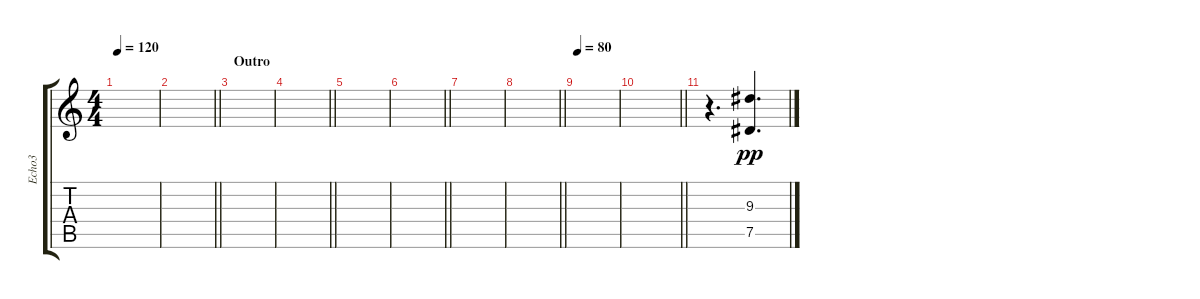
\track ("Echo3" "Echo3") {instrument acousticguitarsteel}
\staff {score tabs}
\tuning (Eb4 Bb3 Gb3 Db3 Ab2 Db2) {hide}
\ts (4 4)
\tempo 120
\clef g2
\ks c
|
\barLineRight lightlight
|
\section ("" "Outro")
|
\barLineRight lightlight
|
|
\barLineRight lightlight
|
|
\barLineRight lightlight
|
\tempo 80
|
\barLineRight lightlight
|
r.4{d} (9.3 7.5).4{d dy pp}
